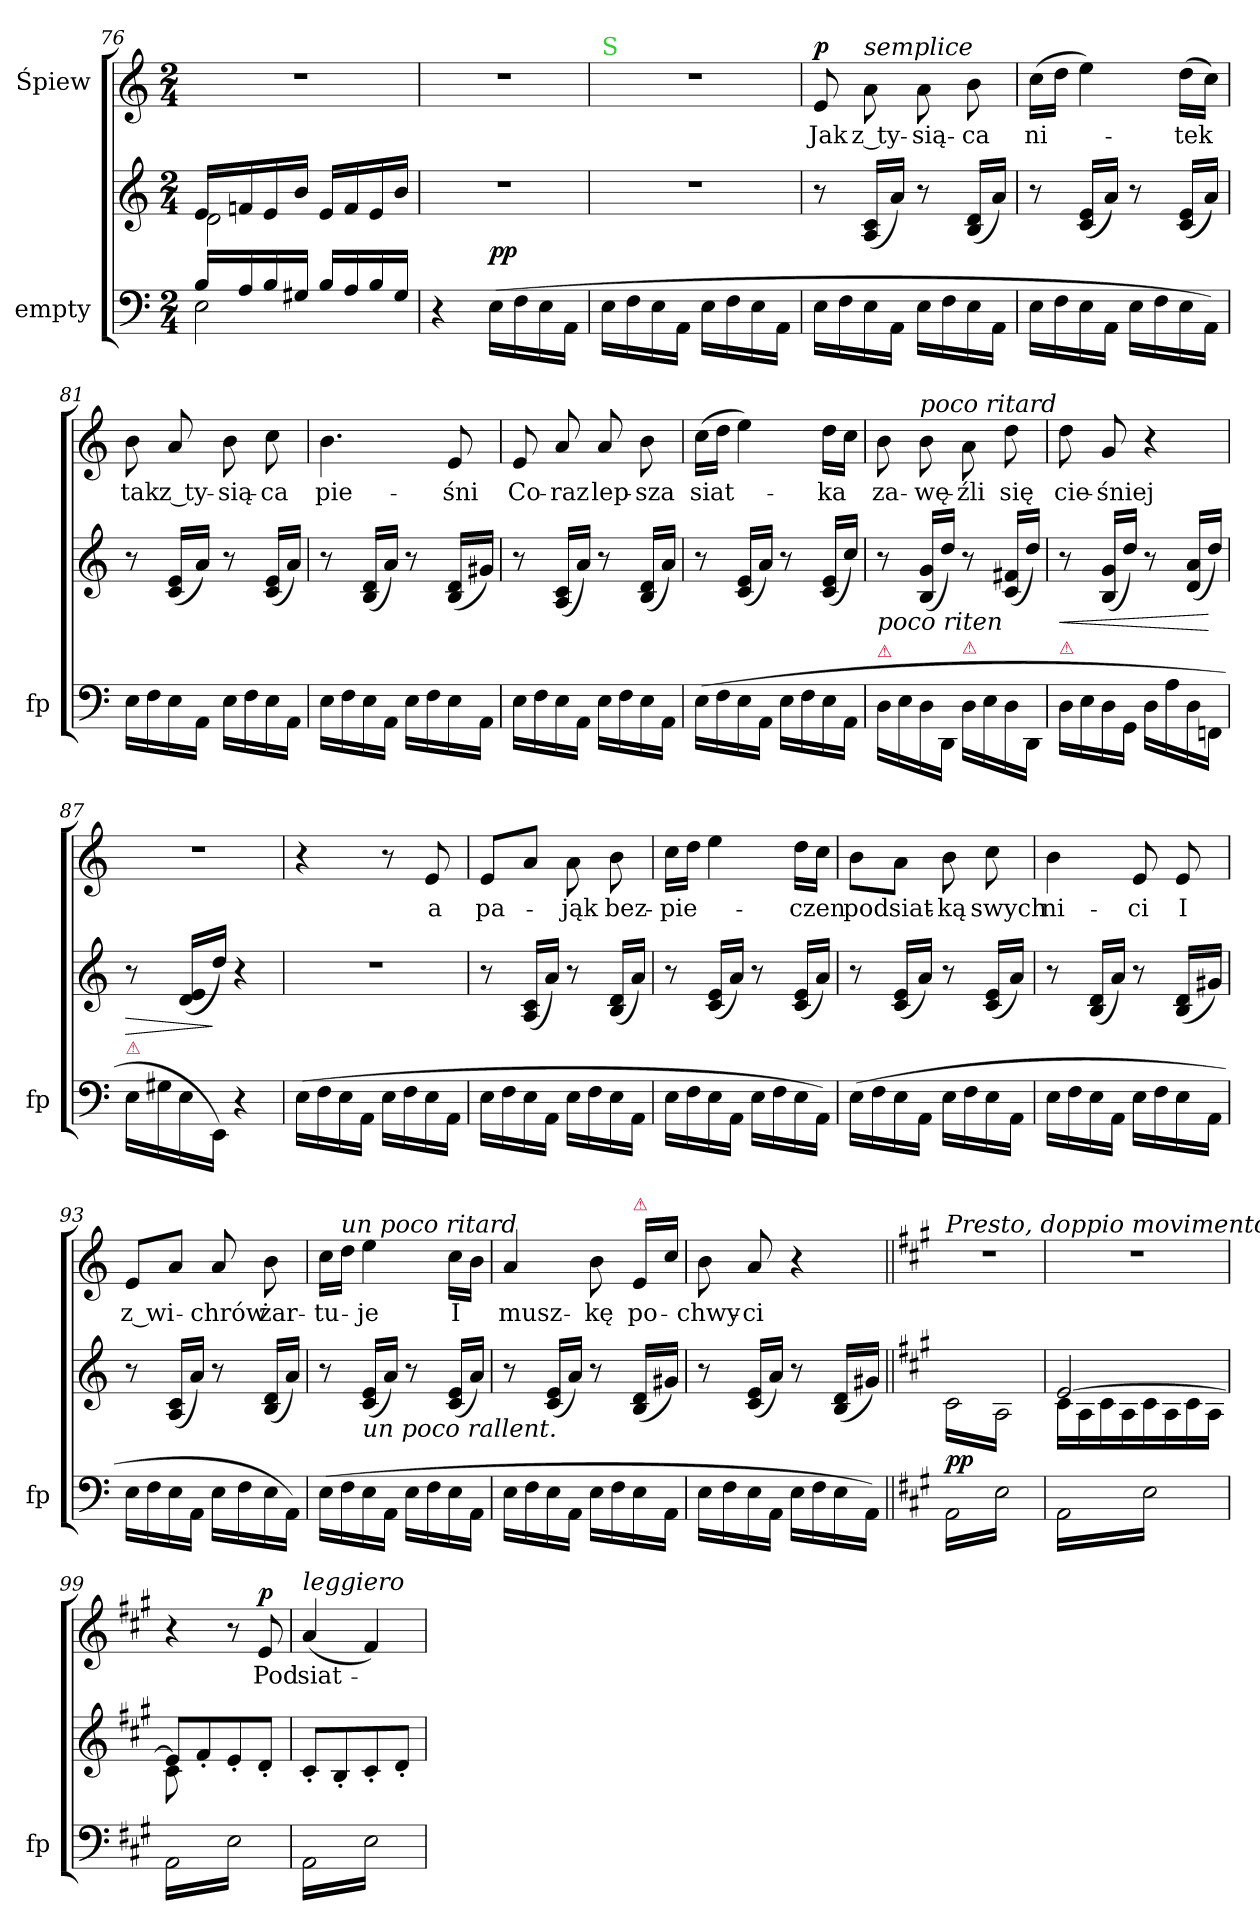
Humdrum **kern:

**kern	**kern	**dynam	**kern	**text	**dynam
*part2	*part2	*part2	*part1	*part1	*part1
*staff3	*staff2	*staff2/3	*staff1	*staff1	*staff1
*I"empty	*	*	*I"Śpiew	*	*
*I'fp	*	*	*	*	*
*clefF4	*clefG2	*	*clefG2	*	*
*k[]	*k[]	*	*k[]	*	*
*C:	*C:	*	*C:	*	*
*M2/4	*M2/4	*	*M2/4	*	*
=76	=76	=76	=76	=76	=76
*^	*^	*	*	*	*
16B/LL	2E\	16e/LL	2d\	.	2r	.	.
16A/	.	16fn/	.	.	.	.	.
16B/	.	16e/	.	.	.	.	.
16G#X/JJ	.	16b/JJ	.	.	.	.	.
16B/LL	.	16e/LL	.	.	.	.	.
16A/	.	16f/	.	.	.	.	.
16B/	.	16e/	.	.	.	.	.
16G#/JJ	.	16b/JJ	.	.	.	.	.
*v	*v	*	*	*	*	*	*
=77	=77	=77	=77	=77	=77	=77
4r	2r	4ryy	.	2r	.	.
(16E\LL	.	4ryy	pp	.	.	.
16F\	.	.	.	.	.	.
16E\	.	.	.	.	.	.
16AA\JJ	.	.	.	.	.	.
=78	=78	=78	=78	=78	=78	=78
!	!	!	!	!LO:TX:a:color=limegreen:t=S	!	!
*	*v	*v	*	*	*	*
16E\LL	2r	.	2r	.	.
16F\	.	.	.	.	.
16E\	.	.	.	.	.
16AA\JJ	.	.	.	.	.
16E\LL	.	.	.	.	.
16F\	.	.	.	.	.
16E\	.	.	.	.	.
16AA\JJ	.	.	.	.	.
=79	=79	=79	=79	=79	=79
!	!	!	!	!	!LO:DY:a
16E\LL	8r	.	8e/	Jak	p
16F\	.	.	.	.	.
!	!	!	!LO:TX:a:i:t=semplice	!	!
16E\	(16A/ 16c/LL	.	8a\	z ty-	.
16AA\JJ	16a/JJ)	.	.	.	.
16E\LL	8r	.	8a\	-sią-	.
16F\	.	.	.	.	.
16E\	(16B/ 16d/LL	.	8b\	-ca	.
16AA\JJ	16a/JJ)	.	.	.	.
=80	=80	=80	=80	=80	=80
16E\LL	8r	.	(16cc\LL	ni-	.
16F\	.	.	16dd\JJ	.	.
16E\	(16c/ 16e/LL	.	4ee\)	.	.
16AA\JJ	16a/JJ)	.	.	.	.
16E\LL	8r	.	.	.	.
16F\	.	.	.	.	.
16E\	(16c/ 16e/LL	.	(16dd\LL	-tek	.
16AA\JJ)	16a/JJ)	.	16cc\JJ)	.	.
=81	=81	=81	=81	=81	=81
16E\LL	8r	.	8b\	tak	.
16F\	.	.	.	.	.
16E\	(16c/ 16e/LL	.	8a/	z ty-	.
16AA\JJ	16a/JJ)	.	.	.	.
16E\LL	8r	.	8b\	-sią-	.
16F\	.	.	.	.	.
16E\	(16c/ 16e/LL	.	8cc\	-ca	.
16AA\JJ	16a/JJ)	.	.	.	.
=82	=82	=82	=82	=82	=82
16E\LL	8r	.	4.b\	pie-	.
16F\	.	.	.	.	.
16E\	(16B/ 16d/LL	.	.	.	.
16AA\JJ	16a/JJ)	.	.	.	.
16E\LL	8r	.	.	.	.
16F\	.	.	.	.	.
16E\	(16B/ 16d/LL	.	8e/	-śni	.
16AA\JJ	16g#X/JJ)	.	.	.	.
=83	=83	=83	=83	=83	=83
16E\LL	8r	.	8e/	Co-	.
16F\	.	.	.	.	.
16E\	(16A/ 16c/LL	.	8a/	-raz	.
16AA\JJ	16a/JJ)	.	.	.	.
16E\LL	8r	.	8a/	lep-	.
16F\	.	.	.	.	.
16E\	(16B/ 16d/LL	.	8b\	-sza	.
16AA\JJ	16a/JJ)	.	.	.	.
=84	=84	=84	=84	=84	=84
(16E\LL	8r	.	(16cc\LL	siat-	.
16F\	.	.	16dd\JJ	.	.
16E\	(16c/ 16e/LL	.	4ee\)	.	.
16AA\JJ	16a/JJ)	.	.	.	.
16E\LL	8r	.	.	.	.
16F\	.	.	.	.	.
16E\	(16c/ 16e/LL	.	16dd\LL	-ka	.
16AA\JJ	16cc/JJ)	.	16cc\JJ	.	.
=85	=85	=85	=85	=85	=85
!	!LO:TX:b:i:t=poco riten	!	!	!	!
!LO:TX:a:color=crimson:t=⚠	!	!	!	!	!
16D\LL	8r	.	8b\	za-	.
16E\	.	.	.	.	.
!	!	!	!LO:TX:a:i:t=poco ritard	!	!
16D\	(16B/ 16g/LL	.	8b\	-wę-	.
16DD/JJ	16dd/JJ)	.	.	.	.
!LO:TX:a:color=crimson:t=⚠	!	!	!	!	!
16D\LL	8r	.	8a\	-źli	.
16E\	.	.	.	.	.
16D\	(16c/ 16f#X/LL	.	8dd\	się	.
16DD/JJ	16dd/JJ)	.	.	.	.
=86	=86	=86	=86	=86	=86
!LO:TX:a:color=crimson:t=⚠	!	!	!	!	!
16D\LL	8r	<	8dd\	cie-	.
16E\	.	.	.	.	.
16D\	(16B/ 16g/LL	.	8g/	-śniej	.
16GG/JJ	16dd/JJ)	.	.	.	.
16D\LL	8r	.	4r	.	.
16A\	.	.	.	.	.
16D\	(16d/ 16a/LL	.	.	.	.
16FFn\JJ	16dd/JJ)	[	.	.	.
=87	=87	=87	=87	=87	=87
!LO:TX:a:color=crimson:t=⚠	!	!	!	!	!
16E\LL	8r	>	2r	.	.
16G#X\	.	.	.	.	.
16E\	(16d/ 16e/LL	.	.	.	.
16EE/JJ)	16dd\JJ)	]	.	.	.
4r	4r	.	.	.	.
=88	=88	=88	=88	=88	=88
(16E\LL	2r	.	4r	.	.
16F\	.	.	.	.	.
16E\	.	.	.	.	.
16AA\JJ	.	.	.	.	.
16E\LL	.	.	8r	.	.
16F\	.	.	.	.	.
16E\	.	.	8e/	a	.
16AA\JJ	.	.	.	.	.
=89	=89	=89	=89	=89	=89
16E\LL	8r	.	8e/L	pa-	.
16F\	.	.	.	.	.
16E\	(16A/ 16c/LL	.	8a/J	.	.
16AA\JJ	16a/JJ)	.	.	.	.
16E\LL	8r	.	8a\	-jąk	.
16F\	.	.	.	.	.
16E\	(16B/ 16d/LL	.	8b\	bez-	.
16AA\JJ	16a/JJ)	.	.	.	.
=90	=90	=90	=90	=90	=90
16E\LL	8r	.	16cc\LL	-pie-	.
16F\	.	.	16dd\JJ	.	.
16E\	(16c/ 16e/LL	.	4ee\	.	.
16AA\JJ	16a/JJ)	.	.	.	.
16E\LL	8r	.	.	.	.
16F\	.	.	.	.	.
16E\	(16c/ 16e/LL	.	16dd\LL	-czen	.
16AA\JJ)	16a/JJ)	.	16cc\JJ	.	.
=91	=91	=91	=91	=91	=91
(16E\LL	8r	.	8b\L	pod	.
16F\	.	.	.	.	.
16E\	(16c/ 16e/LL	.	8a\J	siat-	.
16AA\JJ	16a/JJ)	.	.	.	.
16E\LL	8r	.	8b\	-ką	.
16F\	.	.	.	.	.
16E\	(16c/ 16e/LL	.	8cc\	swych	.
16AA\JJ	16a/JJ)	.	.	.	.
=92	=92	=92	=92	=92	=92
16E\LL	8r	.	4b\	ni-	.
16F\	.	.	.	.	.
16E\	(16B/ 16d/LL	.	.	.	.
16AA\JJ	16a/JJ)	.	.	.	.
16E\LL	8r	.	8e/	-ci	.
16F\	.	.	.	.	.
16E\	(16B/ 16d/LL	.	8e/	I	.
16AA\JJ	16g#X/JJ)	.	.	.	.
=93	=93	=93	=93	=93	=93
16E\LL	8r	.	8e/L	z wi-	.
16F\	.	.	.	.	.
16E\	(16A/ 16c/LL	.	8a/J	.	.
16AA\JJ	16a/JJ)	.	.	.	.
16E\LL	8r	.	8a/	-chrów	.
16F\	.	.	.	.	.
16E\	(16B/ 16d/LL	.	8b\	żar-	.
16AA\JJ)	16a/JJ)	.	.	.	.
=94	=94	=94	=94	=94	=94
(16E\LL	8r	.	16cc\LL	-tu-	.
!	!	!	!LO:TX:a:i:t=un poco ritard	!	!
16F\	.	.	16dd\JJ	.	.
!	!LO:TX:b:i:t=un poco rallent.	!	!	!	!
16E\	(16c/ 16e/LL	.	4ee\	-je	.
16AA\JJ	16a/JJ)	.	.	.	.
16E\LL	8r	.	.	.	.
16F\	.	.	.	.	.
16E\	(16c/ 16e/LL	.	16cc\LL	I	.
16AA\JJ	16a/JJ)	.	16b\JJ	.	.
=95	=95	=95	=95	=95	=95
16E\LL	8r	.	4a/	musz-	.
16F\	.	.	.	.	.
16E\	(16c/ 16e/LL	.	.	.	.
16AA\JJ	16a/JJ)	.	.	.	.
16E\LL	8r	.	8b\	-kę	.
16F\	.	.	.	.	.
!	!	!	!LO:TX:a:color=crimson:t=⚠	!	!
16E\	(16B/ 16d/LL	.	16e/LL	po-	.
16AA\JJ	16g#X/JJ)	.	16cc\JJ	.	.
=96	=96	=96	=96	=96	=96
16E\LL	8r	.	8b\	-chwy-	.
16F\	.	.	.	.	.
16E\	(16c/ 16e/LL	.	8a/	-ci	.
16AA\JJ	16a/JJ)	.	.	.	.
16E\LL	8r	.	4r	.	.
16F\	.	.	.	.	.
16E\	(16B/ 16d/LL	.	.	.	.
16AA\JJ)	16g#X/JJ)	.	.	.	.
=97||	=97||	=97||	=97||	=97||	=97||
*k[f#c#g#]	*k[f#c#g#]	*	*k[f#c#g#]	*	*
*A:	*A:	*	*A:	*	*
!	!	!	!LO:TX:a:i:t=Presto, doppio movimento	!	!
*tremolo	*	*	*	*	*
*	*tremolo	*	*	*	*
16AA\LL	16c#\LL	pp	2r	.	.
16E\	16A\	.	.	.	.
16AA\	16c#\	.	.	.	.
16E\	16A\	.	.	.	.
16AA\	16c#\	.	.	.	.
16E\	16A\	.	.	.	.
16AA\	16c#\	.	.	.	.
16E\JJ	16A\JJ	.	.	.	.
=98	=98	=98	=98	=98	=98
*	*^	*	*	*	*
16AA\LL	[2e/	16c#\LL	.	2r	.	.
16E\	.	16A\	.	.	.	.
16AA\	.	16c#\	.	.	.	.
16E\	.	16A\	.	.	.	.
16AA\	.	16c#\	.	.	.	.
16E\	.	16A\	.	.	.	.
16AA\	.	16c#\	.	.	.	.
16E\JJ	.	16A\JJ	.	.	.	.
*	*Xtremolo	*	*	*	*	*
=99	=99	=99	=99	=99	=99	=99
16AA\LL	8e/L]	8c#\	.	4r	.	.
16E\	.	.	.	.	.	.
16AA\	8f#'/	4.ryy	.	.	.	.
16E\	.	.	.	.	.	.
16AA\	8e'/	.	.	8r	.	.
16E\	.	.	.	.	.	.
!	!	!	!	!	!	!LO:DY:a
16AA\	8d'/J	.	.	8e/	Pod	p
16E\JJ	.	.	.	.	.	.
*	*v	*v	*	*	*	*
=100	=100	=100	=100	=100	=100
!	!	!	!LO:TX:a:i:t=leggiero	!	!
16AA\LL	8c#'/L	.	(>4a/	siat-	.
16E\	.	.	.	.	.
16AA\	8B'/	.	.	.	.
16E\	.	.	.	.	.
16AA\	8c#'/	.	4f#/)	.	.
16E\	.	.	.	.	.
16AA\	8d'/J	.	.	.	.
16E\JJ	.	.	.	.	.
*Xtremolo	*	*	*	*	*
.	.	.	.	.	.
.	.	.	.	.	.
.	.	.	.	.	.
.	.	.	.	.	.
=	=	=	=	=	=
*-	*-	*-	*-	*-	*-
